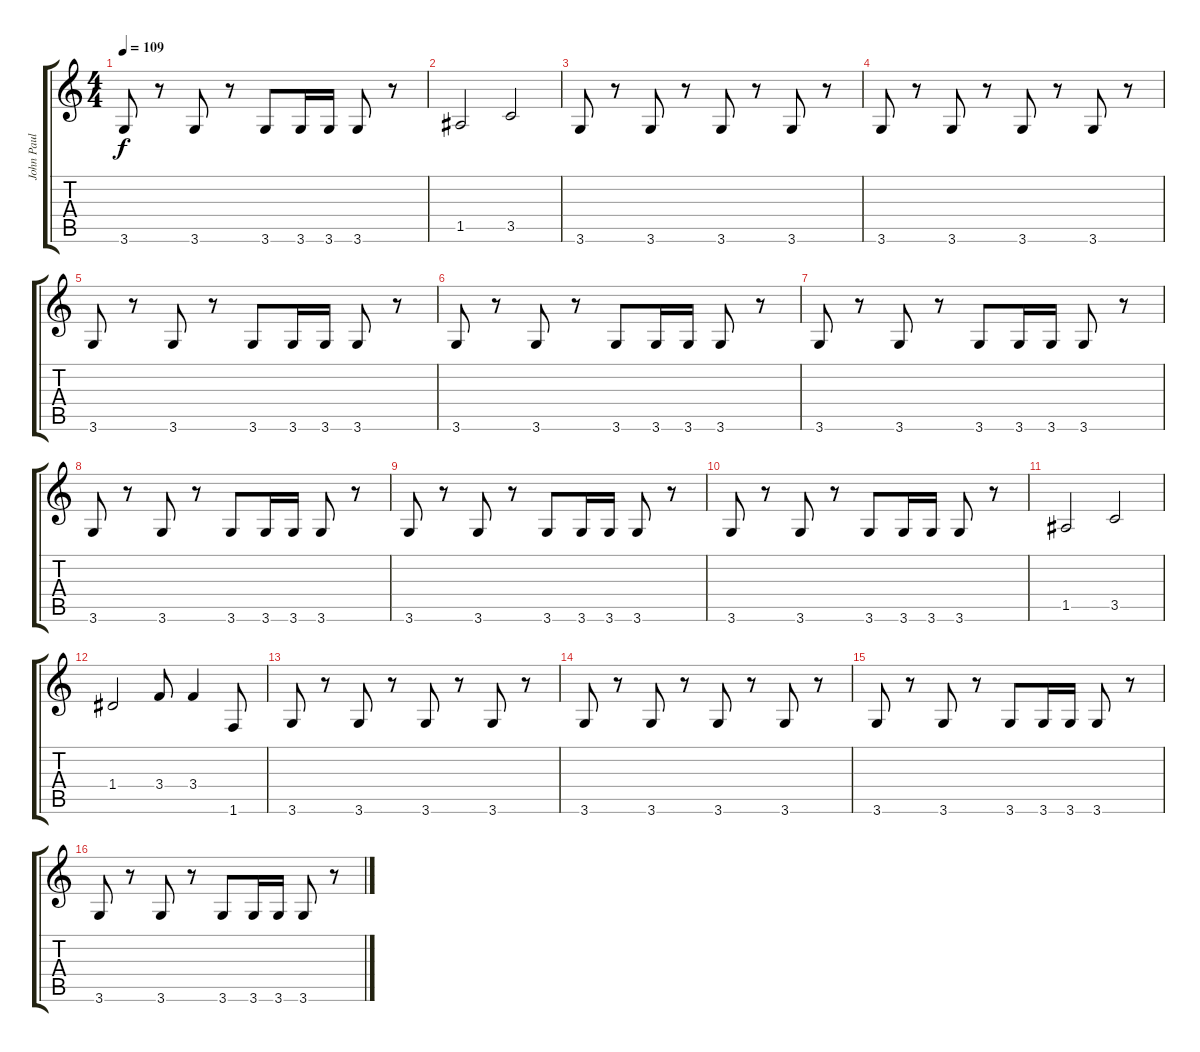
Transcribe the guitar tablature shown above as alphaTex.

\track ("John Paul Jones (Bass)" "John Paul ") {instrument electricbasspick}
\staff {score tabs}
\tuning (E4 B3 G3 D3 A2 E2) {hide}
\ts (4 4)
\tempo 109
\clef g2
\ks c
3.6.8{dy f} r.8 3.6.8 r.8 3.6.8 3.6.16 3.6.16 3.6.8 r.8 |
1.5.2 3.5.2 |
3.6.8 r.8 3.6.8 r.8 3.6.8 r.8 3.6.8 r.8 |
3.6.8 r.8 3.6.8 r.8 3.6.8 r.8 3.6.8 r.8 |
3.6.8 r.8 3.6.8 r.8 3.6.8 3.6.16 3.6.16 3.6.8 r.8 |
3.6.8 r.8 3.6.8 r.8 3.6.8 3.6.16 3.6.16 3.6.8 r.8 |
3.6.8 r.8 3.6.8 r.8 3.6.8 3.6.16 3.6.16 3.6.8 r.8 |
3.6.8 r.8 3.6.8 r.8 3.6.8 3.6.16 3.6.16 3.6.8 r.8 |
3.6.8 r.8 3.6.8 r.8 3.6.8 3.6.16 3.6.16 3.6.8 r.8 |
3.6.8 r.8 3.6.8 r.8 3.6.8 3.6.16 3.6.16 3.6.8 r.8 |
1.5.2 3.5.2 |
1.4.2 3.4.8 3.4.4 1.6.8 |
3.6.8 r.8 3.6.8 r.8 3.6.8 r.8 3.6.8 r.8 |
3.6.8 r.8 3.6.8 r.8 3.6.8 r.8 3.6.8 r.8 |
3.6.8 r.8 3.6.8 r.8 3.6.8 3.6.16 3.6.16 3.6.8 r.8 |
3.6.8 r.8 3.6.8 r.8 3.6.8 3.6.16 3.6.16 3.6.8 r.8
